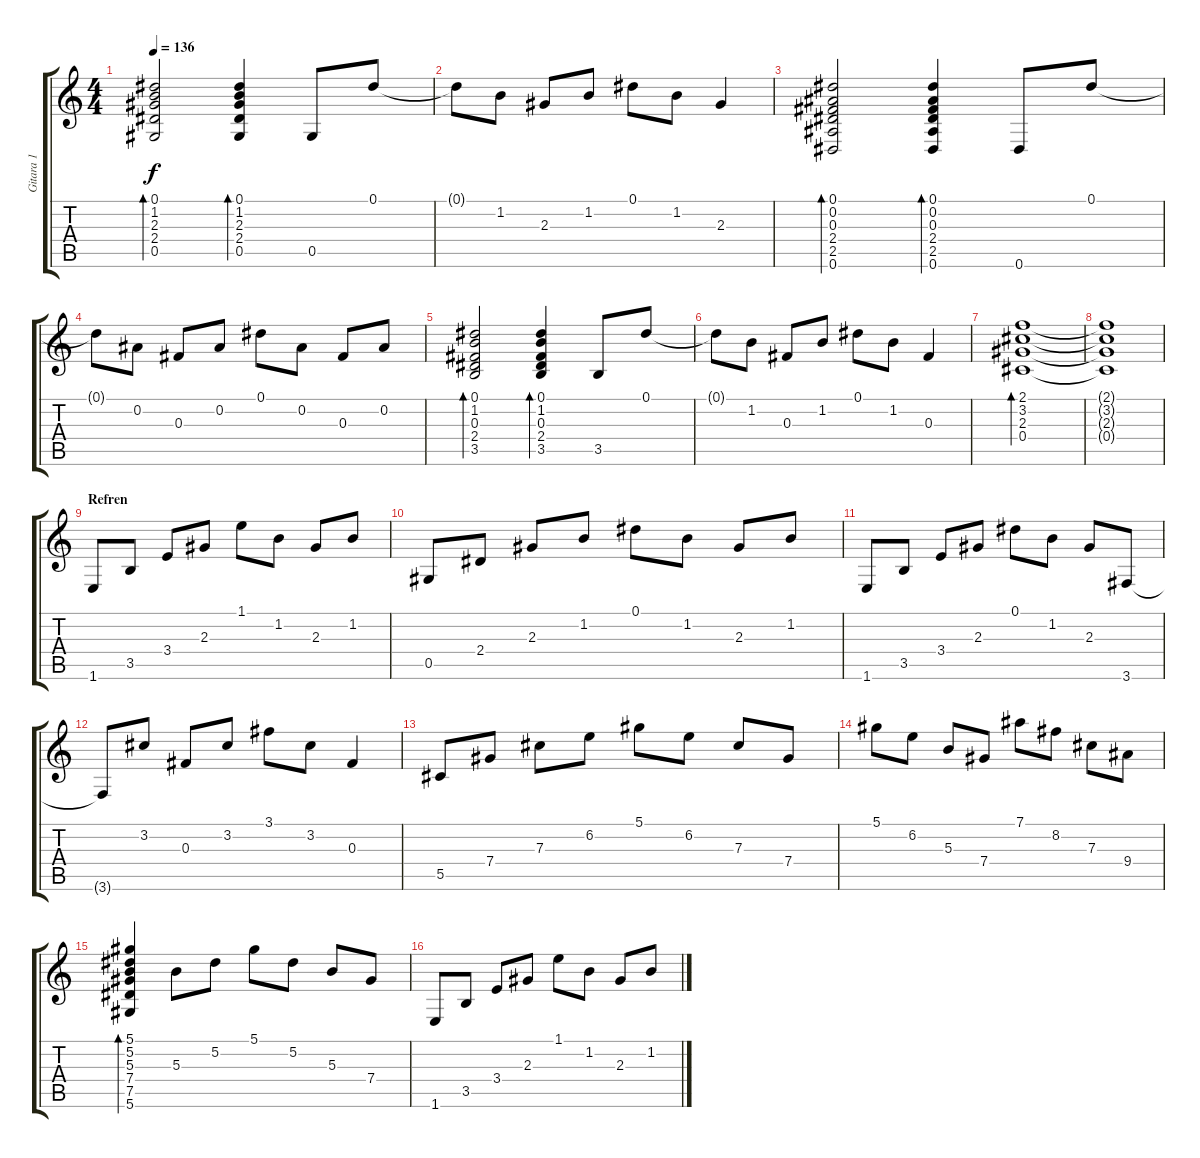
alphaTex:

\track ("Gitara 1" "Gitara 1") {instrument acousticguitarsteel}
\staff {score tabs}
\tuning (Eb4 Bb3 Gb3 Db3 Ab2 Eb2) {hide}
\ts (4 4)
\tempo 136
\clef g2
\ks c
(0.1 1.2 2.3 2.4 0.5).2{bd 120 dy f} (0.1 1.2 2.3 2.4 0.5).4{bd 120} 0.5.8 0.1.8 |
0.1{t}.8 1.2.8 2.3.8 1.2.8 0.1.8 1.2.8 2.3.4 |
(0.1 0.2 0.3 2.4 2.5 0.6).2{bd 120} (0.1 0.2 0.3 2.4 2.5 0.6).4{bd 120} 0.6.8 0.1.8 |
0.1{t}.8 0.2.8 0.3.8 0.2.8 0.1.8 0.2.8 0.3.8 0.2.8 |
(0.1 1.2 0.3 2.4 3.5).2{bd 120} (0.1 1.2 0.3 2.4 3.5).4{bd 120} 3.5.8 0.1.8 |
0.1{t}.8 1.2.8 0.3.8 1.2.8 0.1.8 1.2.8 0.3.4 |
(2.1 3.2 2.3 0.4).1{bd 120} |
(2.1{t} 3.2{t} 2.3{t} 0.4{t}).1 |
\section ("" "Refren")
1.6.8 3.5.8 3.4.8 2.3.8 1.1.8 1.2.8 2.3.8 1.2.8 |
0.5.8 2.4.8 2.3.8 1.2.8 0.1.8 1.2.8 2.3.8 1.2.8 |
1.6.8 3.5.8 3.4.8 2.3.8 0.1.8 1.2.8 2.3.8 3.6.8 |
3.6{t}.8 3.2.8 0.3.8 3.2.8 3.1.8 3.2.8 0.3.4 |
5.5.8 7.4.8 7.3.8 6.2.8 5.1.8 6.2.8 7.3.8 7.4.8 |
5.1.8 6.2.8 5.3.8 7.4.8 7.1.8 8.2.8 7.3.8 9.4.8 |
(5.1 5.2 5.3 7.4 7.5 5.6).4{bd 120} 5.3.8 5.2.8 5.1.8 5.2.8 5.3.8 7.4.8 |
1.6.8 3.5.8 3.4.8 2.3.8 1.1.8 1.2.8 2.3.8 1.2.8
